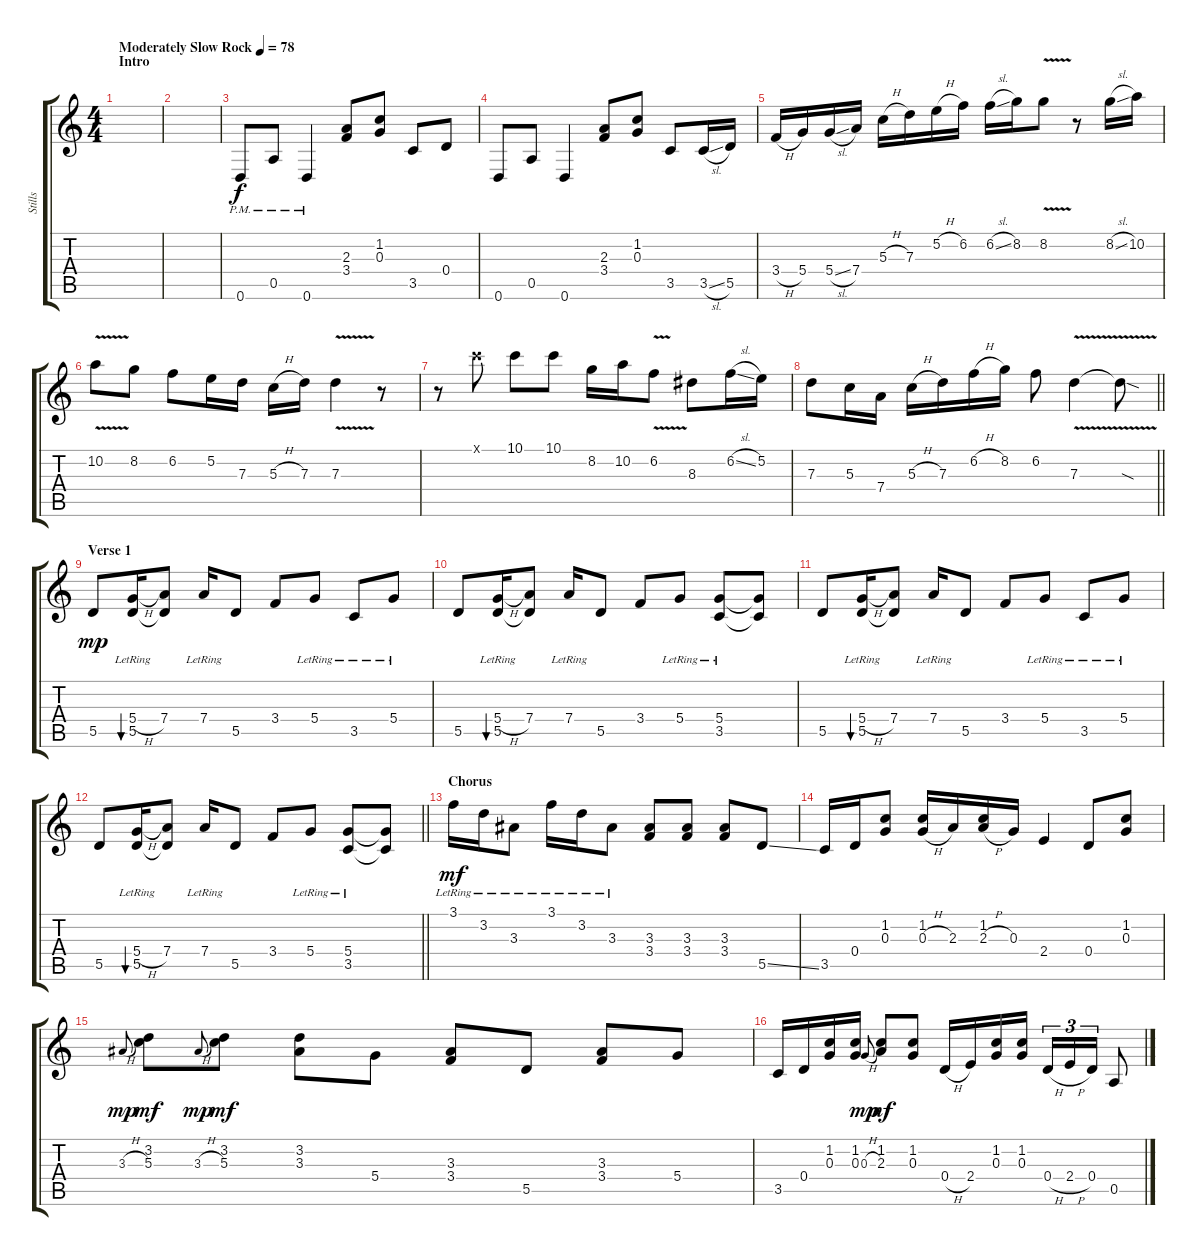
\track ("Stills" "Stills") {instrument distortionguitar}
\staff {score tabs}
\tuning (D4 B3 G3 D3 A2 D2) {hide}
\ts (4 4)
\section ("" "Intro")
\tempo (78 "Moderately Slow Rock")
\clef g2
\ks c
|
|
0.6{pm}.8 0.5{pm}.8 0.6{pm}.4 (2.3 3.4).8 (1.2 0.3).8 3.5.8 0.4.8 |
0.6.8 0.5.8 0.6.4 (2.3 3.4).8 (1.2 0.3).8 3.5.8 3.5{sl}.16 5.5.16 |
3.4{h}.16 5.4.16 5.4{sl}.16 7.4.16 5.3{h}.16 7.3.16 5.2{h}.16 6.2.16 6.2{sl}.16 8.2.16 8.2{v}.8 r.8 8.2{sl}.16 10.2.16 |
10.2{v}.8 8.2.8 6.2.8 5.2.16 7.3.16 5.3{h}.16 7.3.16 7.3{v}.4 r.8 |
r.8 10.1{x}.8 10.1.8 10.1.8 8.2.16 10.2.16 6.2{v}.8 8.3.8 6.2{sl}.16 5.2.16 |
\barLineRight lightlight
7.3.8 5.3.16 7.4.16 5.3{h}.16 7.3.16 6.2{h}.16 8.2.16 6.2.8 7.3{v}.4 7.3{sod t}.8 |
\section ("" "Verse 1")
5.5.8{dy mp} (5.4{h} 5.5{lr}).16{bu 60} (7.4 5.5{t}).8 7.4{lr}.16 5.5.8 3.4.8 5.4{lr}.8 3.5{lr}.8 5.4{lr}.8 |
5.5.8 (5.4{h} 5.5{lr}).16{bu 60} (7.4 5.5{t}).8 7.4{lr}.16 5.5.8 3.4.8 5.4{lr}.8 (5.4 3.5{lr}).8 (5.4{t} 3.5{t}).8 |
5.5.8 (5.4{h} 5.5{lr}).16{bu 60} (7.4 5.5{t}).8 7.4{lr}.16 5.5.8 3.4.8 5.4{lr}.8 3.5{lr}.8 5.4{lr}.8 |
\barLineRight lightlight
5.5.8 (5.4{h} 5.5{lr}).16{bu 60} (7.4 5.5{t}).8 7.4{lr}.16 5.5.8 3.4.8 5.4{lr}.8 (5.4 3.5{lr}).8 (5.4{t} 3.5{t}).8 |
\section ("" "Chorus")
3.1{lr}.16{dy mf} 3.2{lr}.16 3.3{lr}.8 3.1{lr}.16 3.2{lr}.16 3.3{lr}.8 (3.3 3.4).8 (3.3 3.4).8 (3.3 3.4).8 5.5{ss}.8 |
3.5.16 0.4.16 (1.2 0.3).8 (1.2 0.3{h}).16 2.3.16 (1.2 2.3{h}).16 0.3.16 2.4.4 0.4.8 (1.2 0.3).8 |
3.3{h}.8{gr onbeat dy mp} (3.2 5.3).8{dy mf} 3.3{h}.8{gr onbeat dy mp} (3.2 5.3).8{dy mf} (3.2 3.3).8 5.4.8 (3.3 3.4).8 5.5.8 (3.3 3.4).8 5.4.8 |
3.5.16 0.4.16 (1.2 0.3).16 (1.2 0.3).16 0.3{h}.8{gr onbeat dy mp} (1.2 2.3).8{dy mf} (1.2 0.3).8 0.4{h}.16 2.4.16 (1.2 0.3).16 (1.2 0.3).16 0.4{h}.16{tu (3 2)} 2.4{h}.16{tu (3 2)} 0.4.16{tu (3 2)} 0.5.8
